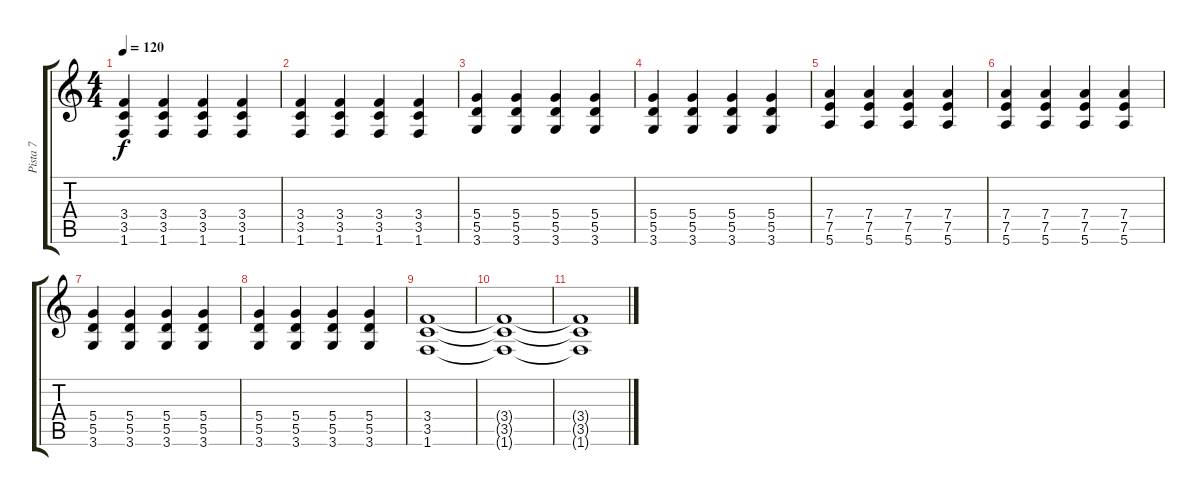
\track ("Pista 7" "Pista 7") {instrument distortionguitar}
\staff {score tabs}
\tuning (E4 B3 G3 D3 A2 E2) {hide}
\ts (4 4)
\tempo 120
\clef g2
\ks c
(3.4 3.5 1.6).4{dy f} (3.4 3.5 1.6).4 (3.4 3.5 1.6).4 (3.4 3.5 1.6).4 |
(3.4 3.5 1.6).4 (3.4 3.5 1.6).4 (3.4 3.5 1.6).4 (3.4 3.5 1.6).4 |
(5.4 5.5 3.6).4 (5.4 5.5 3.6).4 (5.4 5.5 3.6).4 (5.4 5.5 3.6).4 |
(5.4 5.5 3.6).4 (5.4 5.5 3.6).4 (5.4 5.5 3.6).4 (5.4 5.5 3.6).4 |
(7.4 7.5 5.6).4 (7.4 7.5 5.6).4 (7.4 7.5 5.6).4 (7.4 7.5 5.6).4 |
(7.4 7.5 5.6).4 (7.4 7.5 5.6).4 (7.4 7.5 5.6).4 (7.4 7.5 5.6).4 |
(5.4 5.5 3.6).4 (5.4 5.5 3.6).4 (5.4 5.5 3.6).4 (5.4 5.5 3.6).4 |
(5.4 5.5 3.6).4 (5.4 5.5 3.6).4 (5.4 5.5 3.6).4 (5.4 5.5 3.6).4 |
(3.4 3.5 1.6).1 |
(3.4{t} 3.5{t} 1.6{t}).1 |
(3.4{t} 3.5{t} 1.6{t}).1
